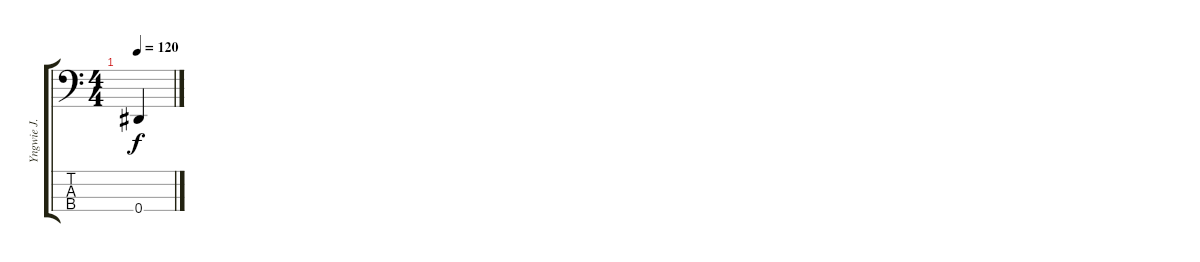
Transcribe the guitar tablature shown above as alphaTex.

\track ("Yngwie J. Malmsteen" "Yngwie J. ") {instrument electricbassfinger}
\staff {score tabs}
\tuning (Gb2 Db2 Ab1 Eb1) {hide}
\ts (4 4)
\tempo 120
\clef f4
\ks c
0.4.4{dy f}
